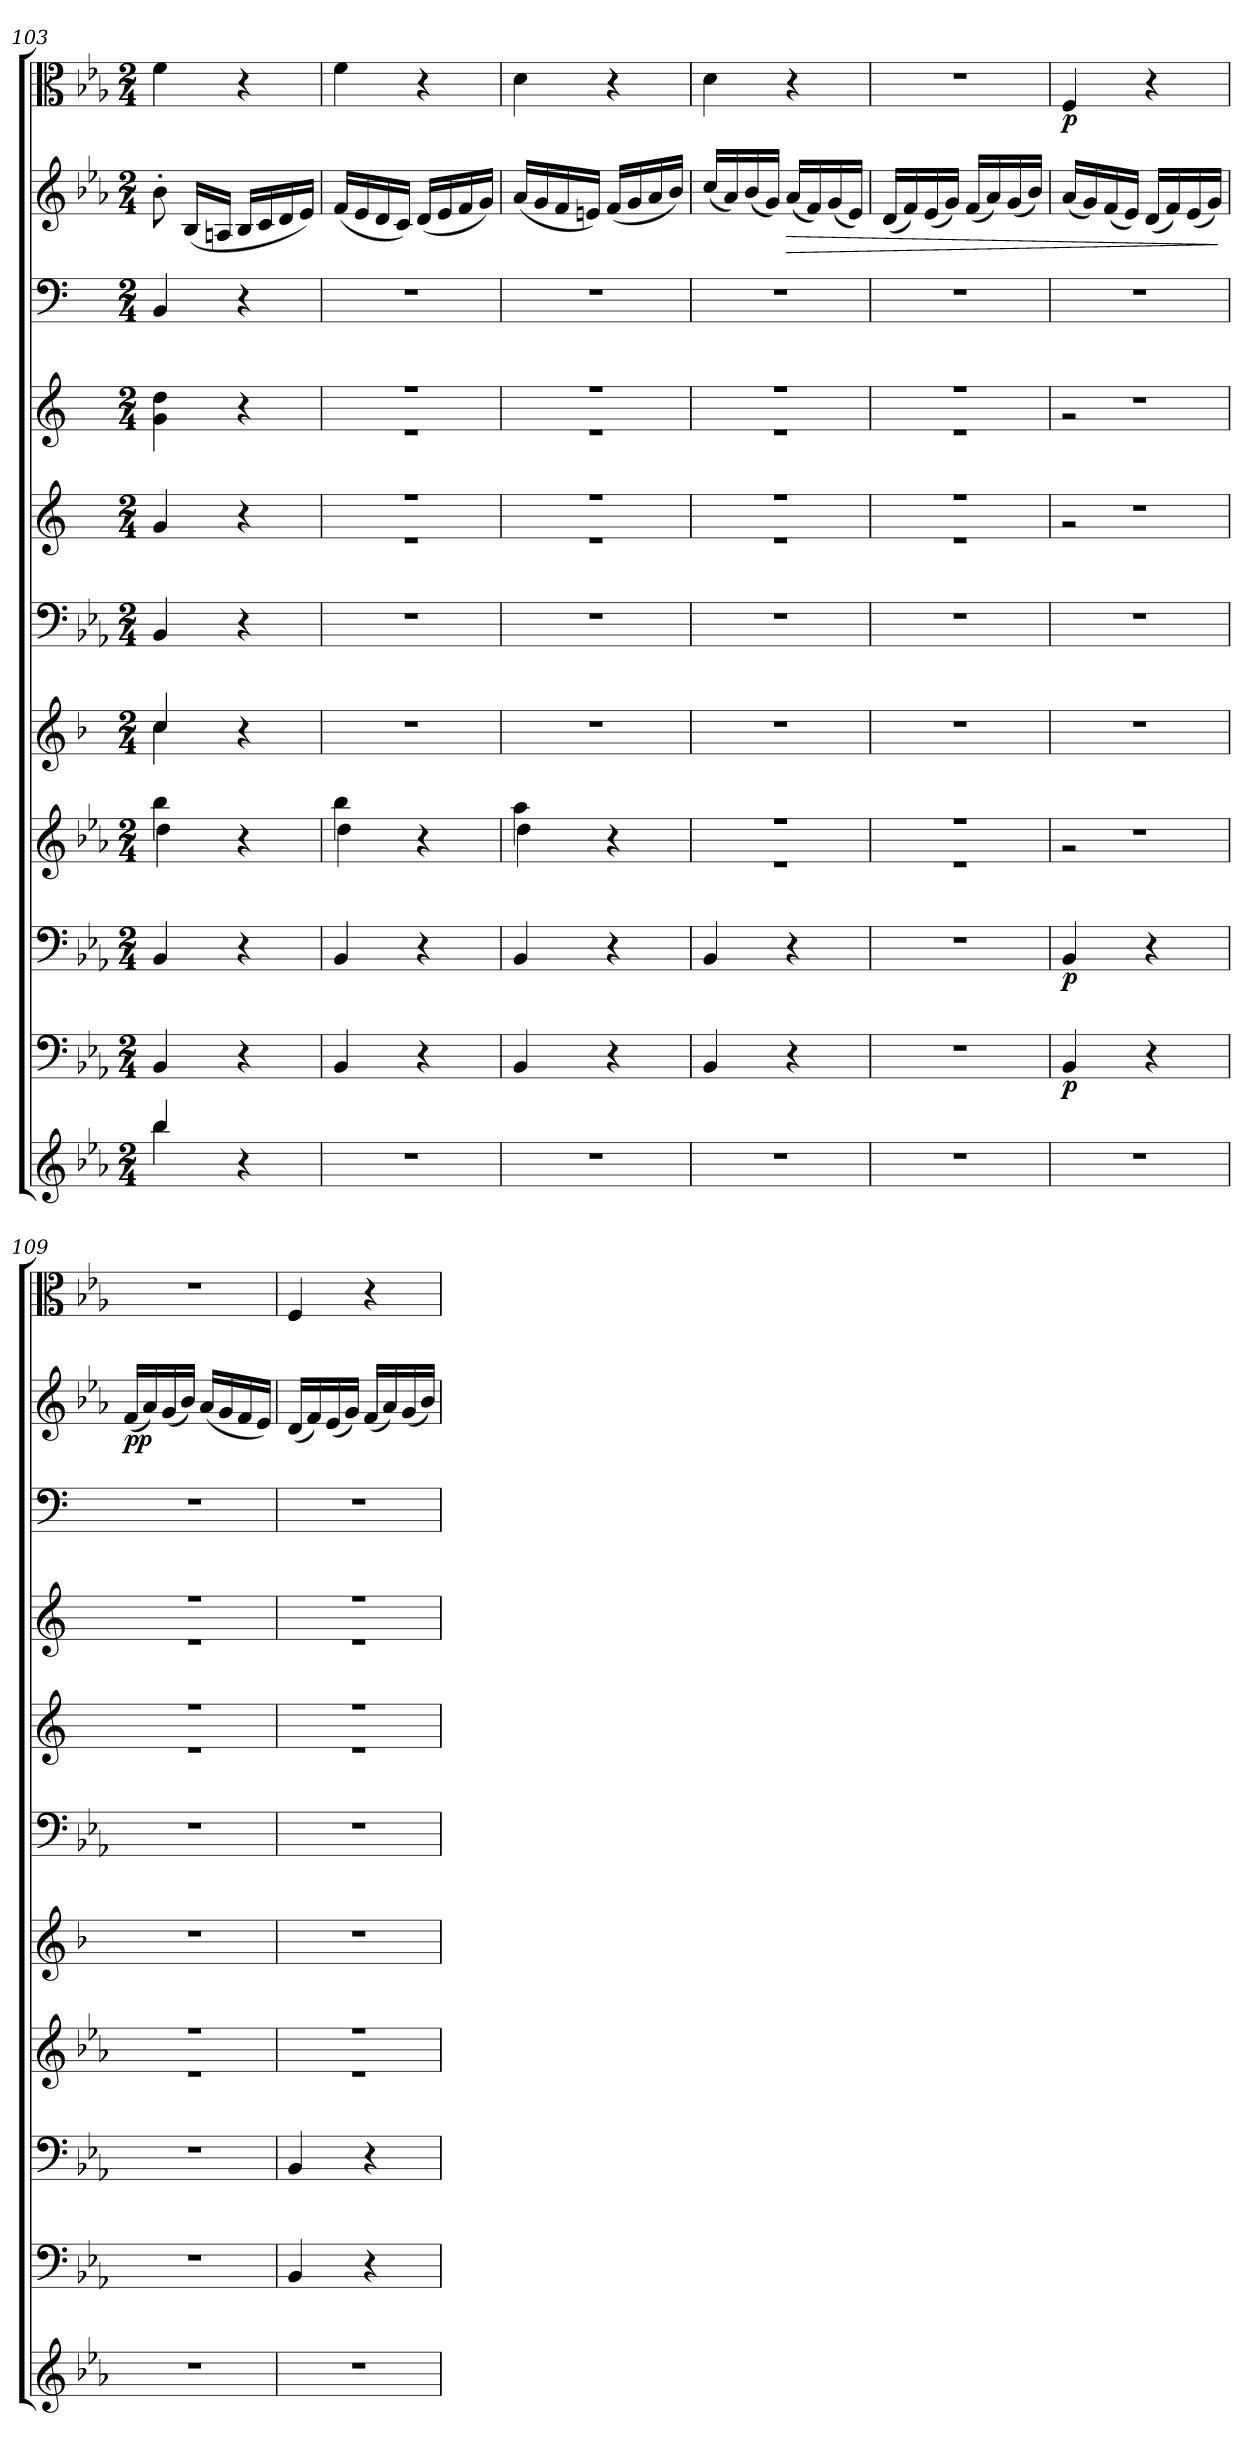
**kern	**kern	**dynam	**kern	**dynam	**kern	**kern	**kern	**kern	**kern	**kern	**kern	**dynam	**kern	**dynam
*part11	*part10	*part10	*part9	*part9	*part8	*part7	*part6	*part5	*part4	*part3	*part2	*part2	*part1	*part1
*staff11	*staff10	*staff10	*staff9	*staff9	*staff8	*staff7	*staff6	*staff5	*staff4	*staff3	*staff2	*staff2	*staff1	*staff1
*clefG2	*clefF4	*	*clefF4	*	*clefG2	*clefG2	*clefF4	*clefG2	*clefG2	*clefF4	*clefG2	*	*clefC3	*
*k[b-e-a-]	*k[b-e-a-]	*	*k[b-e-a-]	*	*k[b-e-a-]	*k[b-]	*k[b-e-a-]	*k[]	*k[]	*k[]	*k[b-e-a-]	*	*k[b-e-a-]	*
*E-:	*E-:	*	*E-:	*	*E-:	*	*E-:	*	*	*	*E-:	*	*E-:	*
*M2/4	*M2/4	*	*M2/4	*	*M2/4	*M2/4	*M2/4	*M2/4	*M2/4	*M2/4	*M2/4	*	*M2/4	*
=103	=103	=103	=103	=103	=103	=103	=103	=103	=103	=103	=103	=103	=103	=103
*^	*	*	*	*	*^	*^	*	*	*	*	*	*	*	*
4bb-/	4bb-\	4BB-/	.	4BB-/	.	4bb-\	4dd\	4cc/	4cc\	4BB-/	4g/	4g\ 4dd\	4BB/	8b-'\	.	4f\	.
.	.	.	.	.	.	.	.	.	.	.	.	.	.	(16B-/LL	.	.	.
.	.	.	.	.	.	.	.	.	.	.	.	.	.	16An/JJ	.	.	.
4ryy	4r	4r	.	4r	.	4r	4ryy	4ryy	4r	4r	4r	4r	4r	16B-/LL	.	4r	.
.	.	.	.	.	.	.	.	.	.	.	.	.	.	16c/	.	.	.
.	.	.	.	.	.	.	.	.	.	.	.	.	.	16d/	.	.	.
.	.	.	.	.	.	.	.	.	.	.	.	.	.	16e-/JJ)	.	.	.
*v	*v	*	*	*	*	*	*	*v	*v	*	*	*	*	*	*	*	*
=104	=104	=104	=104	=104	=104	=104	=104	=104	=104	=104	=104	=104	=104	=104	=104
*	*	*	*	*	*	*	*	*	*^	*^	*	*	*	*	*
2r	4BB-/	.	4BB-/	.	4bb-\	4dd\	2r	2r	2r	2r	2r	2r	2r	(16f/LL	.	4f\	.
.	.	.	.	.	.	.	.	.	.	.	.	.	.	16e-/	.	.	.
.	.	.	.	.	.	.	.	.	.	.	.	.	.	16d/	.	.	.
.	.	.	.	.	.	.	.	.	.	.	.	.	.	16c/JJ)	.	.	.
.	4r	.	4r	.	4r	4ryy	.	.	.	.	.	.	.	(16d/LL	.	4r	.
.	.	.	.	.	.	.	.	.	.	.	.	.	.	16e-/	.	.	.
.	.	.	.	.	.	.	.	.	.	.	.	.	.	16f/	.	.	.
.	.	.	.	.	.	.	.	.	.	.	.	.	.	16g/JJ)	.	.	.
=105	=105	=105	=105	=105	=105	=105	=105	=105	=105	=105	=105	=105	=105	=105	=105	=105	=105
2r	4BB-/	.	4BB-/	.	4aa-\	4dd\	2r	2r	2r	2r	2r	2r	2r	(16a-/LL	.	4d\	.
.	.	.	.	.	.	.	.	.	.	.	.	.	.	16g/	.	.	.
.	.	.	.	.	.	.	.	.	.	.	.	.	.	16f/	.	.	.
.	.	.	.	.	.	.	.	.	.	.	.	.	.	16en/JJ)	.	.	.
.	4r	.	4r	.	4r	4ryy	.	.	.	.	.	.	.	(16f/LL	.	4r	.
.	.	.	.	.	.	.	.	.	.	.	.	.	.	16g/	.	.	.
.	.	.	.	.	.	.	.	.	.	.	.	.	.	16a-/	.	.	.
.	.	.	.	.	.	.	.	.	.	.	.	.	.	16b-/JJ)	.	.	.
=106	=106	=106	=106	=106	=106	=106	=106	=106	=106	=106	=106	=106	=106	=106	=106	=106	=106
2r	4BB-/	.	4BB-/	.	2r	2r	2r	2r	2r	2r	2r	2r	2r	(16cc/LL	.	4d\	.
.	.	.	.	.	.	.	.	.	.	.	.	.	.	16a-/)	.	.	.
.	.	.	.	.	.	.	.	.	.	.	.	.	.	(16b-/	.	.	.
.	.	.	.	.	.	.	.	.	.	.	.	.	.	16g/JJ)	.	.	.
!	!	!	!	!	!	!	!	!	!	!	!	!	!	!	!LO:HP:b	!	!
.	4r	.	4r	.	.	.	.	.	.	.	.	.	.	(16a-/LL	>	4r	.
.	.	.	.	.	.	.	.	.	.	.	.	.	.	16f/)	.	.	.
.	.	.	.	.	.	.	.	.	.	.	.	.	.	(16g/	.	.	.
.	.	.	.	.	.	.	.	.	.	.	.	.	.	16e-/JJ)	.	.	.
=107	=107	=107	=107	=107	=107	=107	=107	=107	=107	=107	=107	=107	=107	=107	=107	=107	=107
2r	2r	.	2r	.	2r	2r	2r	2r	2r	2r	2r	2r	2r	(16d/LL	.	2r	.
.	.	.	.	.	.	.	.	.	.	.	.	.	.	16f/)	.	.	.
.	.	.	.	.	.	.	.	.	.	.	.	.	.	(16e-/	.	.	.
.	.	.	.	.	.	.	.	.	.	.	.	.	.	16g/JJ)	.	.	.
.	.	.	.	.	.	.	.	.	.	.	.	.	.	(16f/LL	.	.	.
.	.	.	.	.	.	.	.	.	.	.	.	.	.	16a-/)	.	.	.
.	.	.	.	.	.	.	.	.	.	.	.	.	.	(16g/	.	.	.
.	.	.	.	.	.	.	.	.	.	.	.	.	.	16b-/JJ)	.	.	.
=108	=108	=108	=108	=108	=108	=108	=108	=108	=108	=108	=108	=108	=108	=108	=108	=108	=108
2r	4BB-/	p	4BB-/	p	2r	2r	2r	2r	2r	2r	2r	2r	2r	(16a-/LL	.	4F/	p
.	.	.	.	.	.	.	.	.	.	.	.	.	.	16g/)	.	.	.
.	.	.	.	.	.	.	.	.	.	.	.	.	.	(16f/	.	.	.
.	.	.	.	.	.	.	.	.	.	.	.	.	.	16e-/JJ)	.	.	.
.	4r	.	4r	.	.	.	.	.	.	.	.	.	.	(16d/LL	.	4r	.
.	.	.	.	.	.	.	.	.	.	.	.	.	.	16f/)	.	.	.
.	.	.	.	.	.	.	.	.	.	.	.	.	.	(16e-/	.	.	.
.	.	.	.	.	.	.	.	.	.	.	.	.	.	16g/JJ)	.	.	.
*	*	*	*	*	*	*	*	*	*v	*v	*	*	*	*	*	*	*
*	*	*	*	*	*v	*v	*	*	*	*v	*v	*	*	*	*	*
.	.	.	.	.	.	.	.	.	.	.	.	]	.	.
=109	=109	=109	=109	=109	=109	=109	=109	=109	=109	=109	=109	=109	=109	=109
*	*	*	*	*	*^	*	*	*^	*^	*	*	*	*	*
2r	2r	.	2r	.	2r	2r	2r	2r	2r	2r	2r	2r	2r	(16f/LL	pp	2r	.
.	.	.	.	.	.	.	.	.	.	.	.	.	.	16a-/)	.	.	.
.	.	.	.	.	.	.	.	.	.	.	.	.	.	(16g/	.	.	.
.	.	.	.	.	.	.	.	.	.	.	.	.	.	16b-/JJ)	.	.	.
.	.	.	.	.	.	.	.	.	.	.	.	.	.	(16a-/LL	.	.	.
.	.	.	.	.	.	.	.	.	.	.	.	.	.	16g/	.	.	.
.	.	.	.	.	.	.	.	.	.	.	.	.	.	16f/	.	.	.
.	.	.	.	.	.	.	.	.	.	.	.	.	.	16e-/JJ)	.	.	.
=110	=110	=110	=110	=110	=110	=110	=110	=110	=110	=110	=110	=110	=110	=110	=110	=110	=110
2r	4BB-/	.	4BB-/	.	2r	2r	2r	2r	2r	2r	2r	2r	2r	(16d/LL	.	4F/	.
.	.	.	.	.	.	.	.	.	.	.	.	.	.	16f/)	.	.	.
.	.	.	.	.	.	.	.	.	.	.	.	.	.	(16e-/	.	.	.
.	.	.	.	.	.	.	.	.	.	.	.	.	.	16g/JJ)	.	.	.
.	4r	.	4r	.	.	.	.	.	.	.	.	.	.	(16f/LL	.	4r	.
.	.	.	.	.	.	.	.	.	.	.	.	.	.	16a-/)	.	.	.
.	.	.	.	.	.	.	.	.	.	.	.	.	.	(16g/	.	.	.
.	.	.	.	.	.	.	.	.	.	.	.	.	.	16b-/JJ)	.	.	.
*	*	*	*	*	*	*	*	*	*v	*v	*	*	*	*	*	*	*
*	*	*	*	*	*v	*v	*	*	*	*v	*v	*	*	*	*	*
=	=	=	=	=	=	=	=	=	=	=	=	=	=	=
*-	*-	*-	*-	*-	*-	*-	*-	*-	*-	*-	*-	*-	*-	*-
